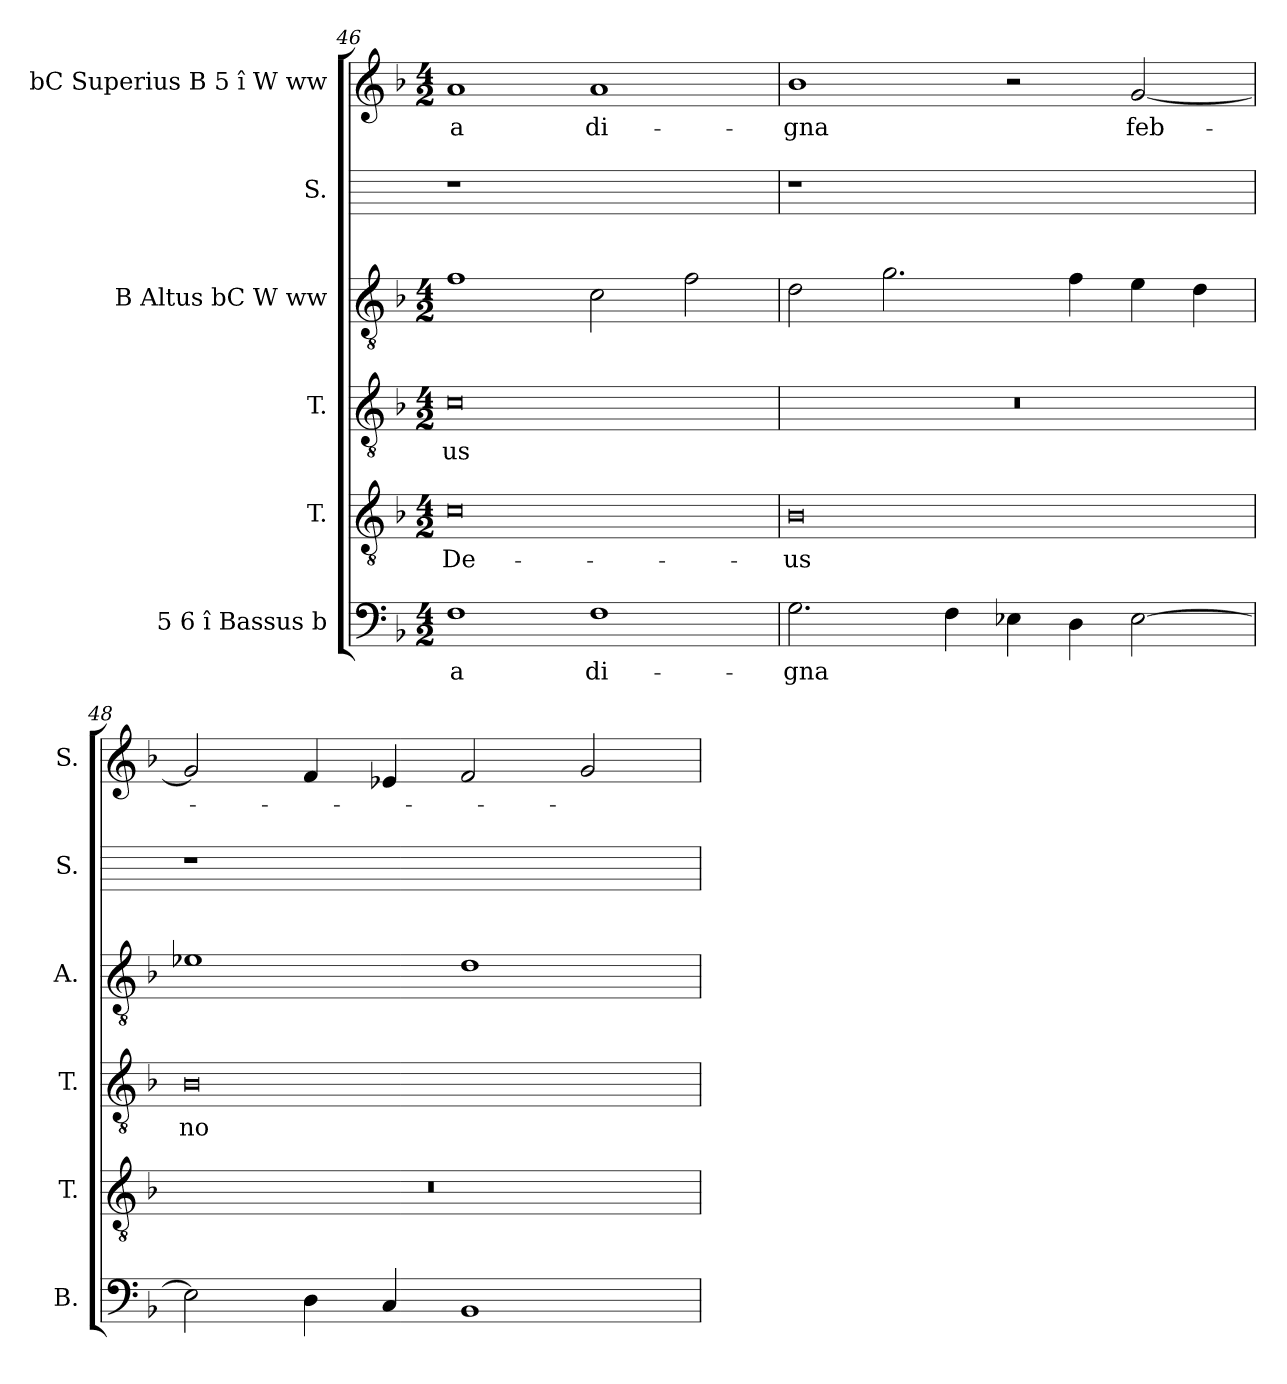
**kern	**text	**kern	**text	**kern	**text	**kern	**kern	**kern	**text
*part6	*part6	*part5	*part5	*part4	*part4	*part3	*part2	*part1	*part1
*staff6	*staff6	*staff5	*staff5	*staff4	*staff4	*staff3	*staff2	*staff1	*staff1
*I"5  6  î  Bassus  b	*	*I"T.	*	*I"T.	*	*I"B  Altus  bC  W  ww	*I"S.	*I"bC  Superius  B  5 î W  ww	*
*I'B.	*	*I'T.	*	*I'T.	*	*I'A.	*I'S.	*I'S.	*
*clefF4	*	*clefGv2	*	*clefGv2	*	*clefGv2	*	*clefG2	*
*k[b-]	*	*k[b-]	*	*k[b-]	*	*k[b-]	*	*k[b-]	*
*F:	*	*F:	*	*F:	*	*F:	*	*F:	*
*M4/2	*	*M4/2	*	*M4/2	*	*M4/2	*	*M4/2	*
=46	=46	=46	=46	=46	=46	=46	=46	=46	=46
!	!LO:LY:b:rj	!	!LO:LY:b:cj	!	!LO:LY:b:rj	!	!	!	!LO:LY:b:rj
1F	-a	0c	De-	0c	-us	1f	1r	1a	-a
!	!LO:LY:b:cj	!	!	!	!	!	!	!	!LO:LY:b:cj
1F	di-	.	.	.	.	2c\	1ryy	1a	di-
.	.	.	.	.	.	2f\	.	.	.
=47	=47	=47	=47	=47	=47	=47	=47	=47	=47
!	!LO:LY:b	!	!LO:LY:b:rj	!	!	!	!	!	!LO:LY:b:cj
2.G\	-gna	0B-	-us	0r	.	2d\	1r	1b-	-gna
.	.	.	.	.	.	2.g\	.	.	.
4F\	.	.	.	.	.	.	.	.	.
4E-\	.	.	.	.	.	.	1ryy	2r	.
4D\	.	.	.	.	.	4f\	.	.	.
!	!	!	!	!	!	!	!	!	!LO:LY:b:cj
[>2E-\	.	.	.	.	.	4e\	.	[<2g/	feb-
.	.	.	.	.	.	4d\	.	.	.
=48	=48	=48	=48	=48	=48	=48	=48	=48	=48
!	!	!	!	!	!LO:LY:b:cj	!	!	!	!
2E-\]	.	0r	.	0B-	no-	1e-	1r	2g/]	.
4D\	.	.	.	.	.	.	.	4f/	.
4C/	.	.	.	.	.	.	.	4e-/	.
1BB-	.	.	.	.	.	1d	1ryy	2f/	.
.	.	.	.	.	.	.	.	2g/	.
=	=	=	=	=	=	=	=	=	=
*-	*-	*-	*-	*-	*-	*-	*-	*-	*-
